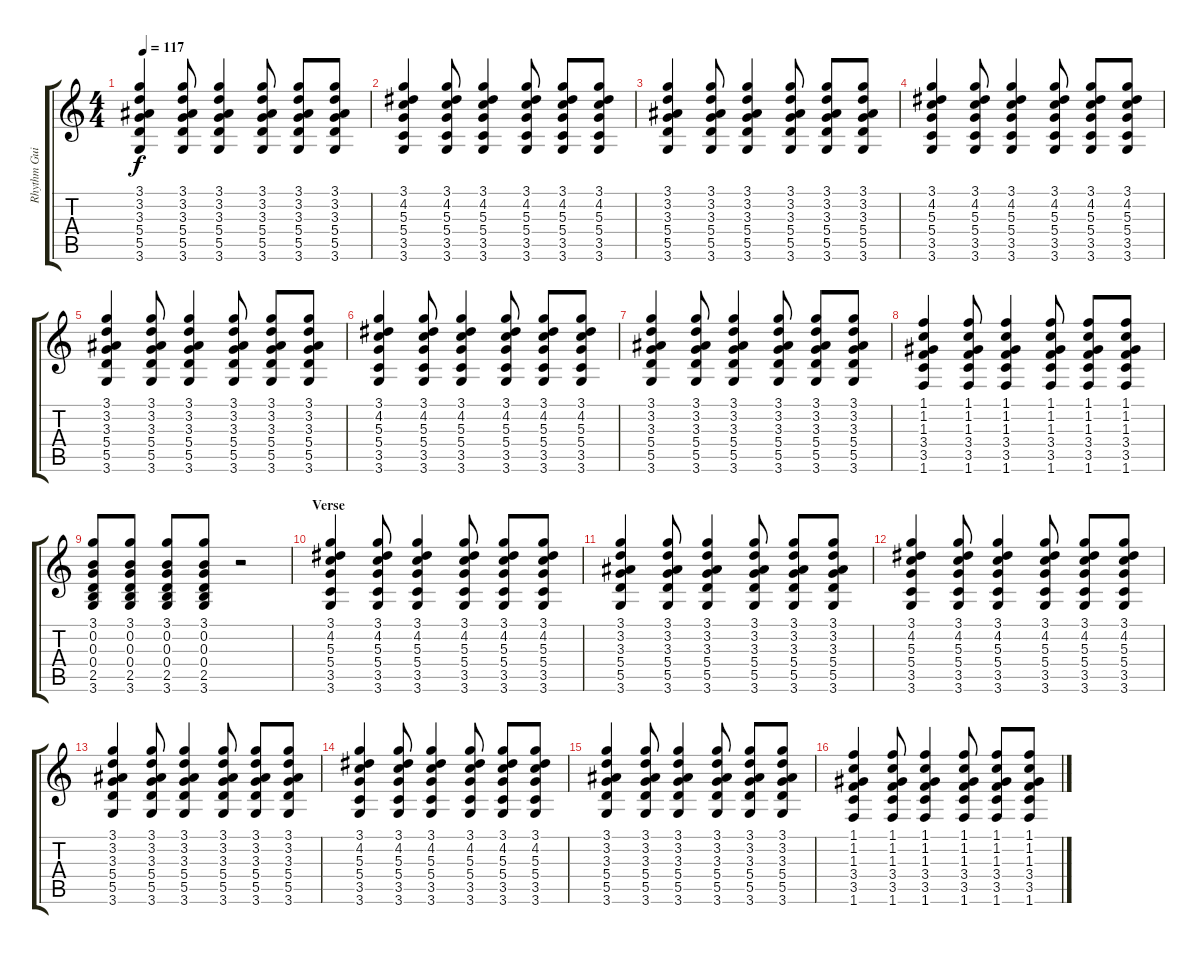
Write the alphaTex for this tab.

\track ("Rhythm Guitar (Acoustic)" "Rhythm Gui") {instrument acousticguitarsteel}
\staff {score tabs}
\tuning (E4 B3 G3 D3 A2 E2) {hide}
\ts (4 4)
\tempo 117
\clef g2
\ks c
(3.1 3.2 3.3 5.4 5.5 3.6).4{dy f} (3.1 3.2 3.3 5.4 5.5 3.6).8 (3.1 3.2 3.3 5.4 5.5 3.6).4 (3.1 3.2 3.3 5.4 5.5 3.6).8 (3.1 3.2 3.3 5.4 5.5 3.6).8 (3.1 3.2 3.3 5.4 5.5 3.6).8 |
(3.1 4.2 5.3 5.4 3.5 3.6).4 (3.1 4.2 5.3 5.4 3.5 3.6).8 (3.1 4.2 5.3 5.4 3.5 3.6).4 (3.1 4.2 5.3 5.4 3.5 3.6).8 (3.1 4.2 5.3 5.4 3.5 3.6).8 (3.1 4.2 5.3 5.4 3.5 3.6).8 |
(3.1 3.2 3.3 5.4 5.5 3.6).4 (3.1 3.2 3.3 5.4 5.5 3.6).8 (3.1 3.2 3.3 5.4 5.5 3.6).4 (3.1 3.2 3.3 5.4 5.5 3.6).8 (3.1 3.2 3.3 5.4 5.5 3.6).8 (3.1 3.2 3.3 5.4 5.5 3.6).8 |
(3.1 4.2 5.3 5.4 3.5 3.6).4 (3.1 4.2 5.3 5.4 3.5 3.6).8 (3.1 4.2 5.3 5.4 3.5 3.6).4 (3.1 4.2 5.3 5.4 3.5 3.6).8 (3.1 4.2 5.3 5.4 3.5 3.6).8 (3.1 4.2 5.3 5.4 3.5 3.6).8 |
(3.1 3.2 3.3 5.4 5.5 3.6).4 (3.1 3.2 3.3 5.4 5.5 3.6).8 (3.1 3.2 3.3 5.4 5.5 3.6).4 (3.1 3.2 3.3 5.4 5.5 3.6).8 (3.1 3.2 3.3 5.4 5.5 3.6).8 (3.1 3.2 3.3 5.4 5.5 3.6).8 |
(3.1 4.2 5.3 5.4 3.5 3.6).4 (3.1 4.2 5.3 5.4 3.5 3.6).8 (3.1 4.2 5.3 5.4 3.5 3.6).4 (3.1 4.2 5.3 5.4 3.5 3.6).8 (3.1 4.2 5.3 5.4 3.5 3.6).8 (3.1 4.2 5.3 5.4 3.5 3.6).8 |
(3.1 3.2 3.3 5.4 5.5 3.6).4 (3.1 3.2 3.3 5.4 5.5 3.6).8 (3.1 3.2 3.3 5.4 5.5 3.6).4 (3.1 3.2 3.3 5.4 5.5 3.6).8 (3.1 3.2 3.3 5.4 5.5 3.6).8 (3.1 3.2 3.3 5.4 5.5 3.6).8 |
(1.1 1.2 1.3 3.4 3.5 1.6).4 (1.1 1.2 1.3 3.4 3.5 1.6).8 (1.1 1.2 1.3 3.4 3.5 1.6).4 (1.1 1.2 1.3 3.4 3.5 1.6).8 (1.1 1.2 1.3 3.4 3.5 1.6).8 (1.1 1.2 1.3 3.4 3.5 1.6).8 |
(3.1 0.2 0.3 0.4 2.5 3.6).8 (3.1 0.2 0.3 0.4 2.5 3.6).8 (3.1 0.2 0.3 0.4 2.5 3.6).8 (3.1 0.2 0.3 0.4 2.5 3.6).8 r.2 |
\section ("" "Verse")
(3.1 4.2 5.3 5.4 3.5 3.6).4 (3.1 4.2 5.3 5.4 3.5 3.6).8 (3.1 4.2 5.3 5.4 3.5 3.6).4 (3.1 4.2 5.3 5.4 3.5 3.6).8 (3.1 4.2 5.3 5.4 3.5 3.6).8 (3.1 4.2 5.3 5.4 3.5 3.6).8 |
(3.1 3.2 3.3 5.4 5.5 3.6).4 (3.1 3.2 3.3 5.4 5.5 3.6).8 (3.1 3.2 3.3 5.4 5.5 3.6).4 (3.1 3.2 3.3 5.4 5.5 3.6).8 (3.1 3.2 3.3 5.4 5.5 3.6).8 (3.1 3.2 3.3 5.4 5.5 3.6).8 |
(3.1 4.2 5.3 5.4 3.5 3.6).4 (3.1 4.2 5.3 5.4 3.5 3.6).8 (3.1 4.2 5.3 5.4 3.5 3.6).4 (3.1 4.2 5.3 5.4 3.5 3.6).8 (3.1 4.2 5.3 5.4 3.5 3.6).8 (3.1 4.2 5.3 5.4 3.5 3.6).8 |
(3.1 3.2 3.3 5.4 5.5 3.6).4 (3.1 3.2 3.3 5.4 5.5 3.6).8 (3.1 3.2 3.3 5.4 5.5 3.6).4 (3.1 3.2 3.3 5.4 5.5 3.6).8 (3.1 3.2 3.3 5.4 5.5 3.6).8 (3.1 3.2 3.3 5.4 5.5 3.6).8 |
(3.1 4.2 5.3 5.4 3.5 3.6).4 (3.1 4.2 5.3 5.4 3.5 3.6).8 (3.1 4.2 5.3 5.4 3.5 3.6).4 (3.1 4.2 5.3 5.4 3.5 3.6).8 (3.1 4.2 5.3 5.4 3.5 3.6).8 (3.1 4.2 5.3 5.4 3.5 3.6).8 |
(3.1 3.2 3.3 5.4 5.5 3.6).4 (3.1 3.2 3.3 5.4 5.5 3.6).8 (3.1 3.2 3.3 5.4 5.5 3.6).4 (3.1 3.2 3.3 5.4 5.5 3.6).8 (3.1 3.2 3.3 5.4 5.5 3.6).8 (3.1 3.2 3.3 5.4 5.5 3.6).8 |
(1.1 1.2 1.3 3.4 3.5 1.6).4 (1.1 1.2 1.3 3.4 3.5 1.6).8 (1.1 1.2 1.3 3.4 3.5 1.6).4 (1.1 1.2 1.3 3.4 3.5 1.6).8 (1.1 1.2 1.3 3.4 3.5 1.6).8 (1.1 1.2 1.3 3.4 3.5 1.6).8
